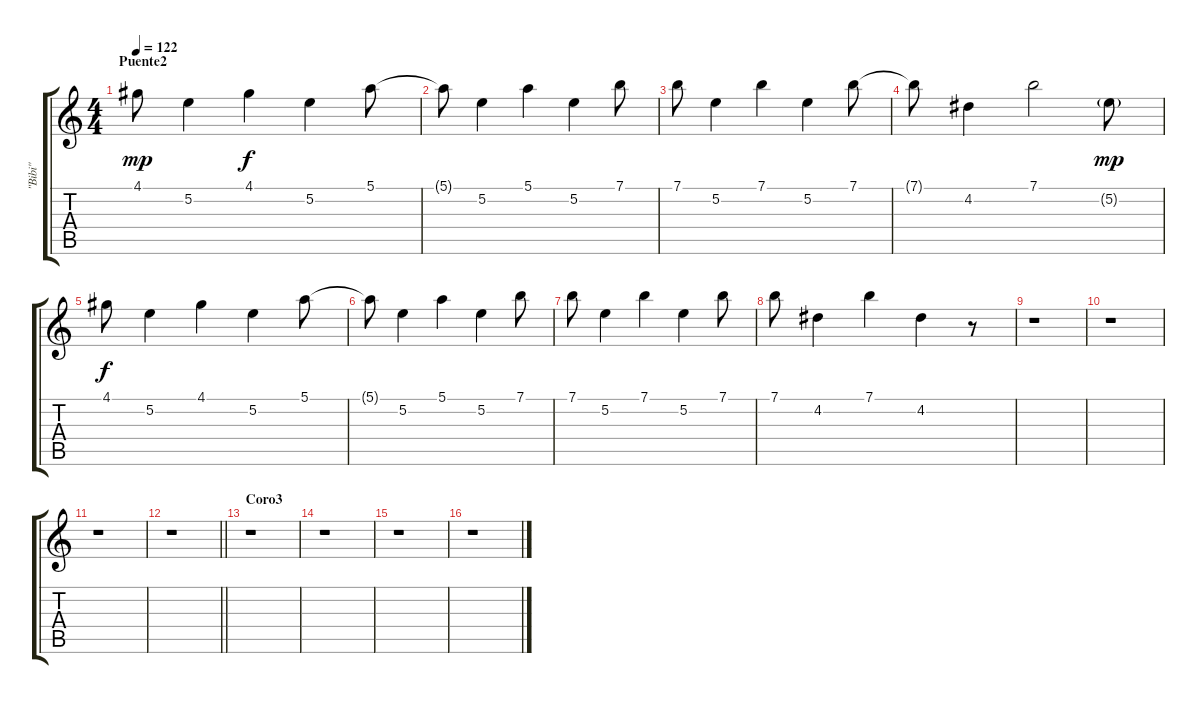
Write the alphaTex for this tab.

\track ("\"Bibi\"" "\"Bibi\"") {instrument acousticguitarsteel}
\staff {score tabs}
\tuning (E4 B3 G3 D3 A2 E2) {hide}
\ts (4 4)
\section ("" "Puente2")
\tempo 122
\clef g2
\ks c
4.1.8{dy mp instrument fx7echoes} 5.2.4 4.1.4{dy f} 5.2.4 5.1.8 |
5.1{t}.8 5.2.4 5.1.4 5.2.4 7.1.8 |
7.1.8 5.2.4 7.1.4 5.2.4 7.1.8 |
7.1{t}.8 4.2.4 7.1.2 5.2{g}.8{dy mp} |
4.1.8{dy f} 5.2.4 4.1.4 5.2.4 5.1.8 |
5.1{t}.8 5.2.4 5.1.4 5.2.4 7.1.8 |
7.1.8 5.2.4 7.1.4 5.2.4 7.1.8 |
7.1.8 4.2.4 7.1.4 4.2.4 r.8 |
r.1 |
r.1 |
r.1 |
\barLineRight lightlight
r.1 |
\section ("" "Coro3")
r.1 |
r.1 |
r.1 |
r.1
